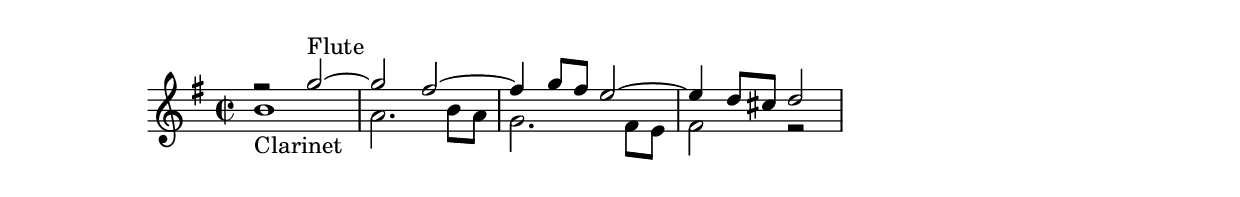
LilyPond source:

%% Do not edit this file; it is automatically
%% generated from LSR http://lsr.dsi.unimi.it
%% This file is in the public domain.
\version "2.12.2"

\header {
  lsrtags = "contexts-and-engravers, midi"

%% Translation of GIT committish: fa19277d20f8ab0397c560eb0e7b814bd804ecec
  texidoces = "
Al producir una salida MIDI, el comportamiento predeterminado es
que cada pentagrama representa un canal MIDI, con todas las voces
de dicho pentagrama mezcladas.  Esto reduce al mínimo el riesgo de
que se agote el número de canales MIDI disponibles, pues existe un
máximo de 16 canales por pista.

Sin embargo, cuando se traslada el interpretador
@code{Staff_performer} al contexto @code{Voice}, cada voz de un
pentagrama puede tener su propio canal MIDI, como se muestra en el
siguiente ejemplo: a pesar de estar sobre el mismo pentagrama, se
crean dos canales MIDI, cada uno con un @code{midiInstrument}
distinto.

"
  doctitlees = "Modificar la salida MIDI para que tenga un canal por cada voz"

%% Translation of GIT committish: d7cf09411ee80eaf0092af0aa532de64c0c6248e
  texidocfr = "
Lorsque LilyPond génère un fichier MIDI, chaque portée sera par défaut
affectée à un canal, quel que soit le nombre de voix qu'elle contient.
Ceci permet d'éviter de se retrouver à court de canaux, sachant qu'il
n'y en a que seize de disponibles.

Le fait de déplacer le @code{Staff_performer} dans le contexte
@code{Voice} permet d'affecter à chaque voix d'une même portée un canal
MIDI spécifique.  Dans l'exemple suivant, la même portée donnera lieu à
deux canaux MIDI différents, chacun étant affecté de son propre
@code{midiInstrument}.

"
  doctitlefr = "Affectation d'un canal MIDI par voix"

  texidoc = "
When outputting MIDI, the default behavior is for each staff to
represent one MIDI channel, with all the voices on a staff amalgamated.
This minimizes the risk of running out of MIDI channels, since there
are only 16 available per track.

However, by moving the @code{Staff_performer} to the @code{Voice}
context, each voice on a staff can have its own MIDI channel, as is
demonstrated by the following example: despite being on the same staff,
two MIDI channels are created, each with a different
@code{midiInstrument}.

"
  doctitle = "Changing MIDI output to one channel per voice"
} % begin verbatim

\score {
  \new Staff <<
    \new Voice \relative c''' {
      \set midiInstrument = #"flute"
      \voiceOne
      \key g \major
      \time 2/2
      r2 g-"Flute" ~
      g fis ~
      fis4 g8 fis e2 ~
      e4 d8 cis d2
    }
    \new Voice \relative c'' {
      \set midiInstrument = #"clarinet"
      \voiceTwo
      b1-"Clarinet"
      a2. b8 a
      g2. fis8 e
      fis2 r
    }
  >>
  \layout { }
  \midi {
    \context {
      \Staff
      \remove "Staff_performer"
    }
    \context {
      \Voice
      \consists "Staff_performer"
    }
    \context {
      \Score
      tempoWholesPerMinute = #(ly:make-moment 72 2)
    }
  }
}

